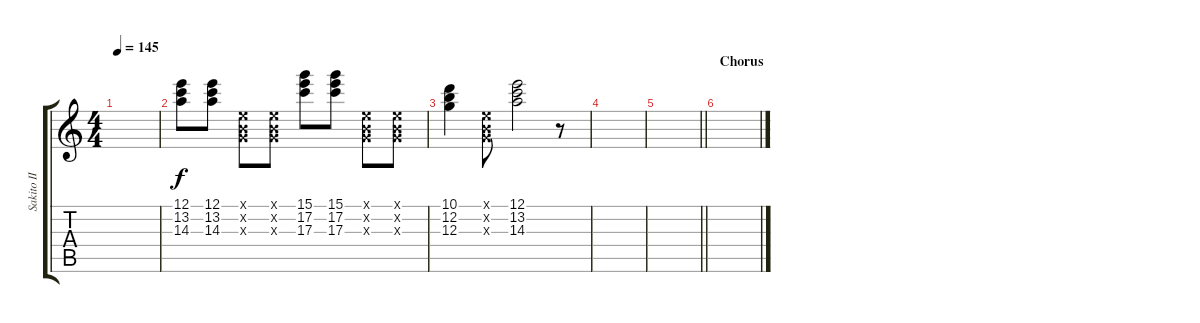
\track ("Sakito II" "Sakito II") {instrument overdrivenguitar}
\staff {score tabs}
\tuning (E4 B3 G3 D3 A2 E2) {hide}
\ts (4 4)
\tempo 145
\clef g2
\ks c
|
(12.1 13.2 14.3).8 (12.1 13.2 14.3).8 (0.1{x} 0.2{x} 0.3{x}).8 (0.1{x} 0.2{x} 0.3{x}).8 (15.1 17.2 17.3).8 (15.1 17.2 17.3).8 (0.1{x} 0.2{x} 0.3{x}).8 (0.1{x} 0.2{x} 0.3{x}).8 |
(10.1 12.2 12.3).4 (0.1{x} 0.2{x} 0.3{x}).8 (12.1 13.2 14.3).2 r.8 |
|
\barLineRight lightlight
|
\section ("" "Chorus")
